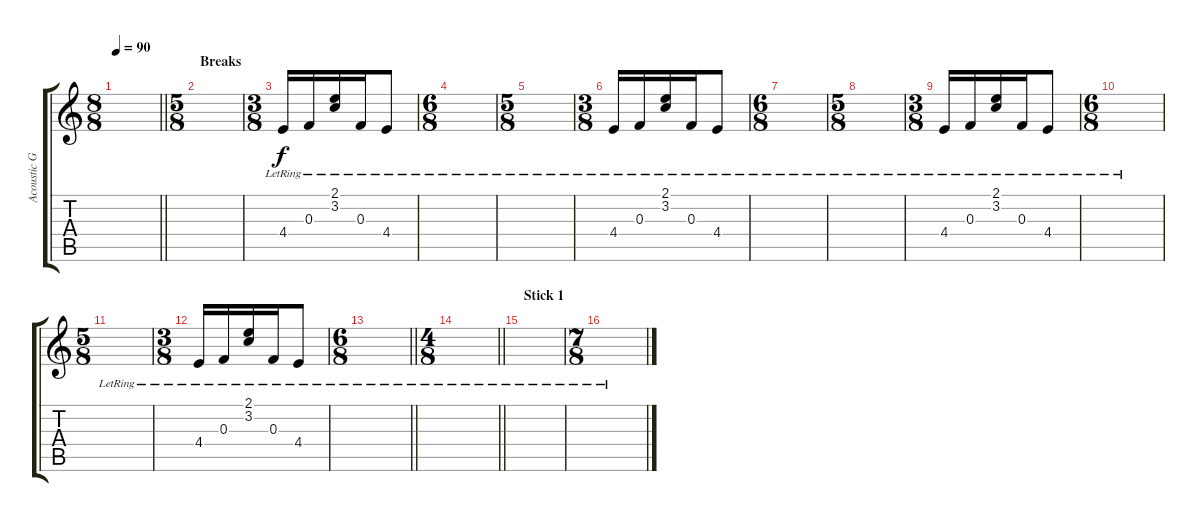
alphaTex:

\track ("Acoustic Guitar Lead" "Acoustic G") {instrument acousticguitarsteel}
\staff {score tabs}
\tuning (D4 A3 F3 C3 G2 D2) {hide}
\ts (8 8)
\tempo 90
\clef g2
\barLineRight lightlight
\ks c
|
\ts (5 8)
\section ("" "Breaks")
|
\ts (3 8)
4.4{lr}.16 0.3{lr}.16 (2.1{lr} 3.2{lr}).16 0.3{lr}.16 4.4{lr}.8 |
\ts (6 8)
|
\ts (5 8)
|
\ts (3 8)
4.4{lr}.16 0.3{lr}.16 (2.1{lr} 3.2{lr}).16 0.3{lr}.16 4.4{lr}.8 |
\ts (6 8)
|
\ts (5 8)
|
\ts (3 8)
4.4{lr}.16 0.3{lr}.16 (2.1{lr} 3.2{lr}).16 0.3{lr}.16 4.4{lr}.8 |
\ts (6 8)
|
\ts (5 8)
|
\ts (3 8)
4.4{lr}.16 0.3{lr}.16 (2.1{lr} 3.2{lr}).16 0.3{lr}.16 4.4{lr}.8 |
\ts (6 8)
\barLineRight lightlight
|
\ts (4 8)
\barLineRight lightlight
|
\section ("" "Stick 1")
|
\ts (7 8)
